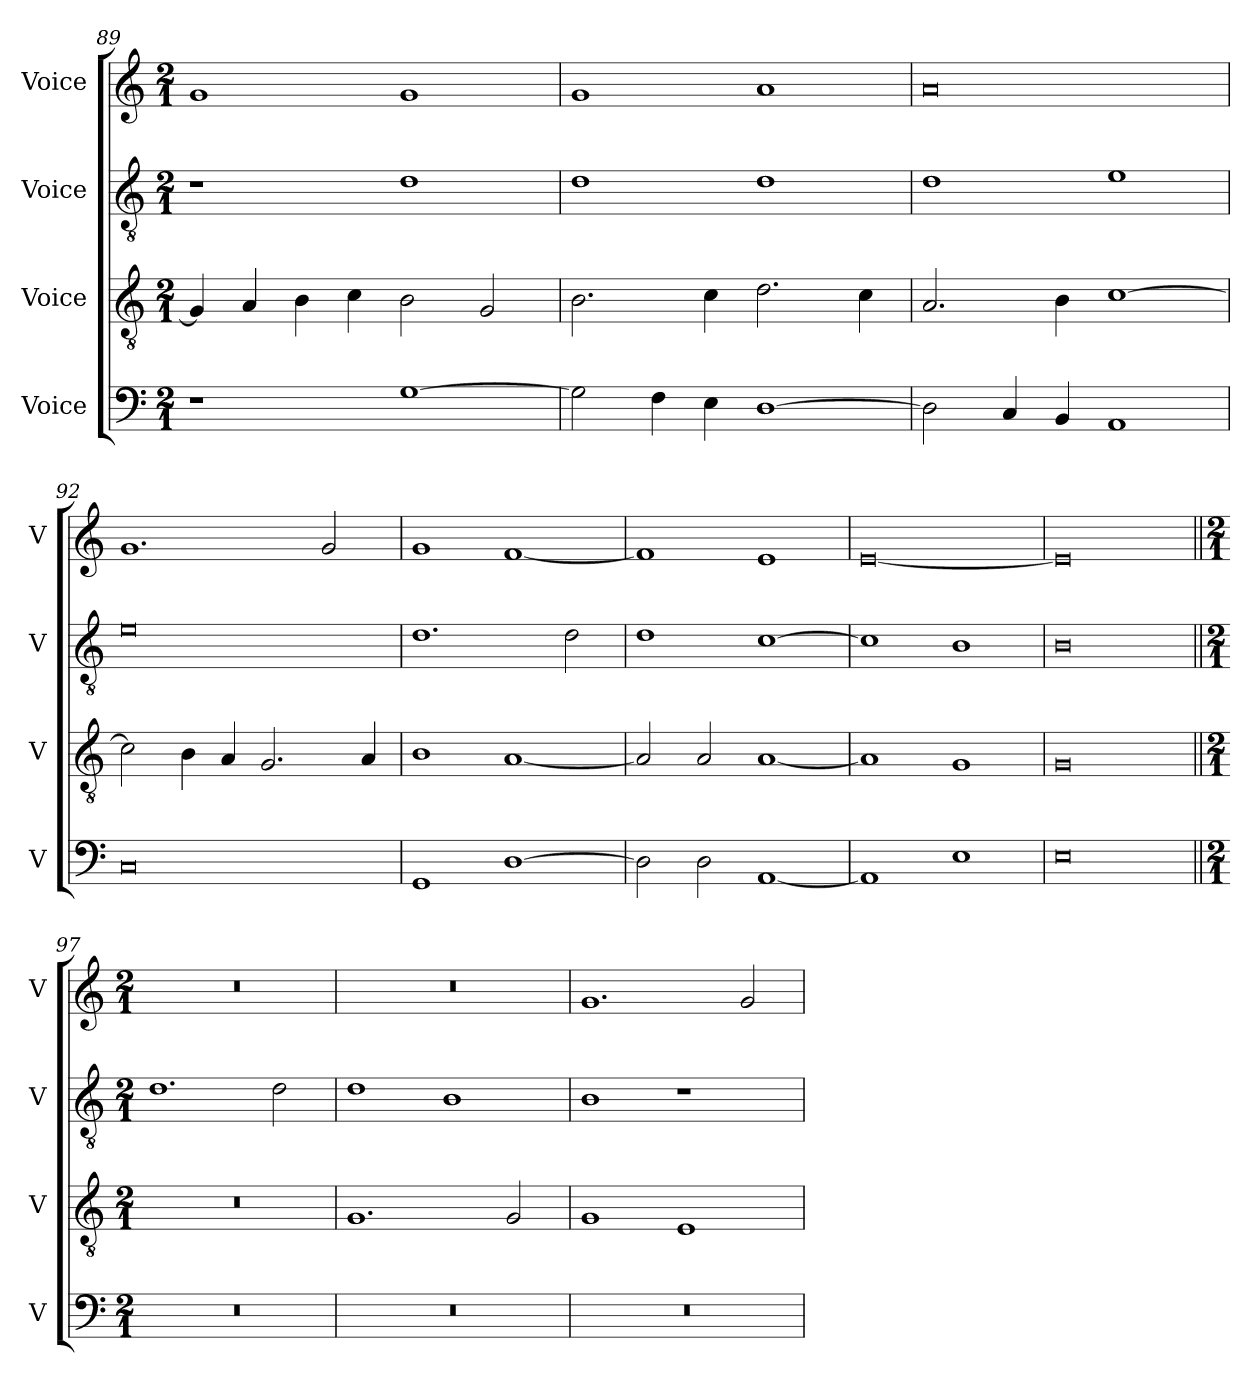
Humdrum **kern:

**kern	**kern	**kern	**kern
*part4	*part3	*part2	*part1
*staff4	*staff3	*staff2	*staff1
*I"Voice	*I"Voice	*I"Voice	*I"Voice
*I'V	*I'V	*I'V	*I'V
*clefF4	*clefGv2	*clefGv2	*clefG2
*k[]	*k[]	*k[]	*k[]
*M2/1	*M2/1	*M2/1	*M2/1
=89	=89	=89	=89
1r	4G/]	1r	1g
.	4A/	.	.
.	4B\	.	.
.	4c\	.	.
[1G	2B\	1d	1g
.	2G/	.	.
!!LO:LB:g=z
=90	=90	=90	=90
2G\]	2.B\	1d	1g
4F\	.	.	.
4E\	4c\	.	.
[1D	2.d\	1d	1a
.	4c\	.	.
=91	=91	=91	=91
2D\]	2.A/	1d	0a
4C/	.	.	.
4BB/	4B\	.	.
1AA	[1c	1e	.
=92	=92	=92	=92
0C	2c\]	0e	1.g
.	4B\	.	.
.	4A/	.	.
.	2.G/	.	.
.	.	.	2g/
.	4A/	.	.
=93	=93	=93	=93
1GG	1B	1.d	1g
[1D	[1A	.	[1f
.	.	2d\	.
=94	=94	=94	=94
2D\]	2A/]	1d	1f]
2D\	2A/	.	.
[1AA	[1A	[1c	1e
=95	=95	=95	=95
1AA]	1A]	1c]	[0e
1E	1G	1B	.
=96	=96	=96	=96
0E	0G	0B	0e]
=97||	=97||	=97||	=97||
*M2/1	*M2/1	*M2/1	*M2/1
0r	0r	1.d	0r
.	.	2d\	.
!!LO:PB:g=z
=98	=98	=98	=98
0r	1.G	1d	0r
.	.	1B	.
.	2G/	.	.
=99	=99	=99	=99
0r	1G	1B	1.g
.	1E	1r	.
.	.	.	2g/
=	=	=	=
*-	*-	*-	*-
